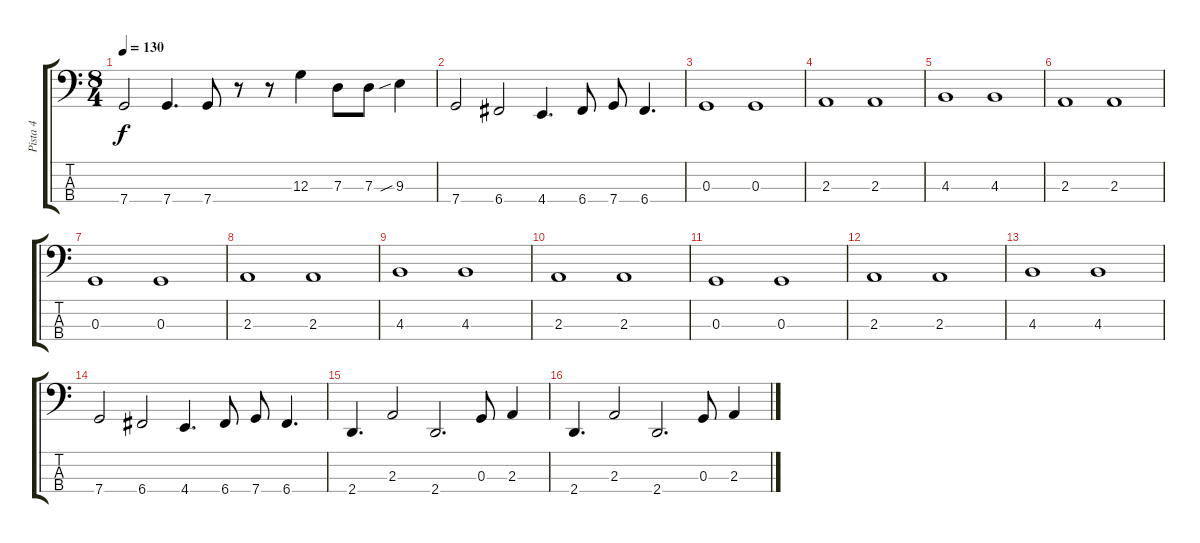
\track ("Pista 4" "Pista 4") {instrument electricbassfinger}
\staff {score tabs}
\tuning (F2 C2 G1 C1) {hide}
\ts (8 4)
\tempo 130
\clef f4
\ks c
7.4.2{dy f} 7.4.4{d} 7.4.8 r.8 r.8 12.3.4 7.3.8 7.3.8 9.3{sib}.4 |
7.4.2 6.4.2 4.4.4{d} 6.4.8 7.4.8 6.4.4{d} |
0.3.1 0.3.1 |
2.3.1 2.3.1 |
4.3.1 4.3.1 |
2.3.1 2.3.1 |
0.3.1 0.3.1 |
2.3.1 2.3.1 |
4.3.1 4.3.1 |
2.3.1 2.3.1 |
0.3.1 0.3.1 |
2.3.1 2.3.1 |
4.3.1 4.3.1 |
7.4.2 6.4.2 4.4.4{d} 6.4.8 7.4.8 6.4.4{d} |
2.4.4{d} 2.3.2 2.4.2{d} 0.3.8 2.3.4 |
2.4.4{d} 2.3.2 2.4.2{d} 0.3.8 2.3.4
